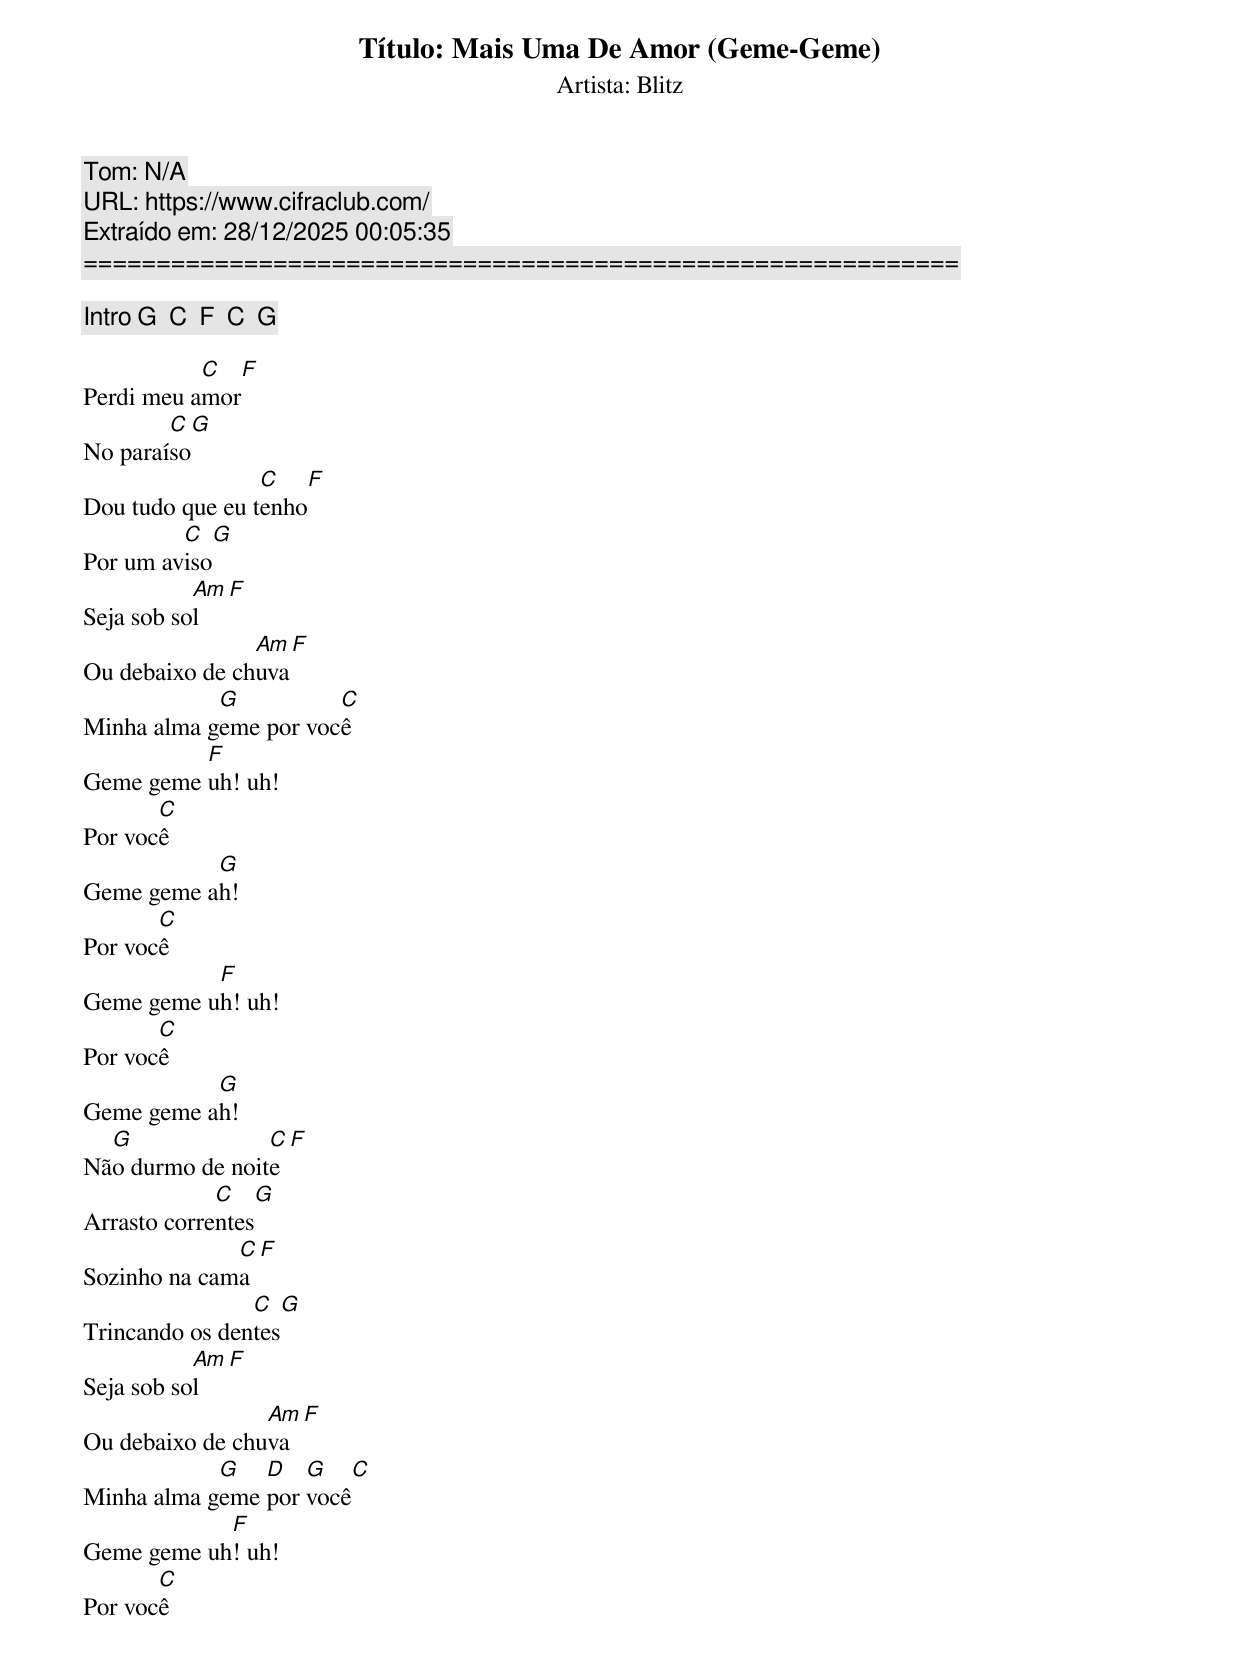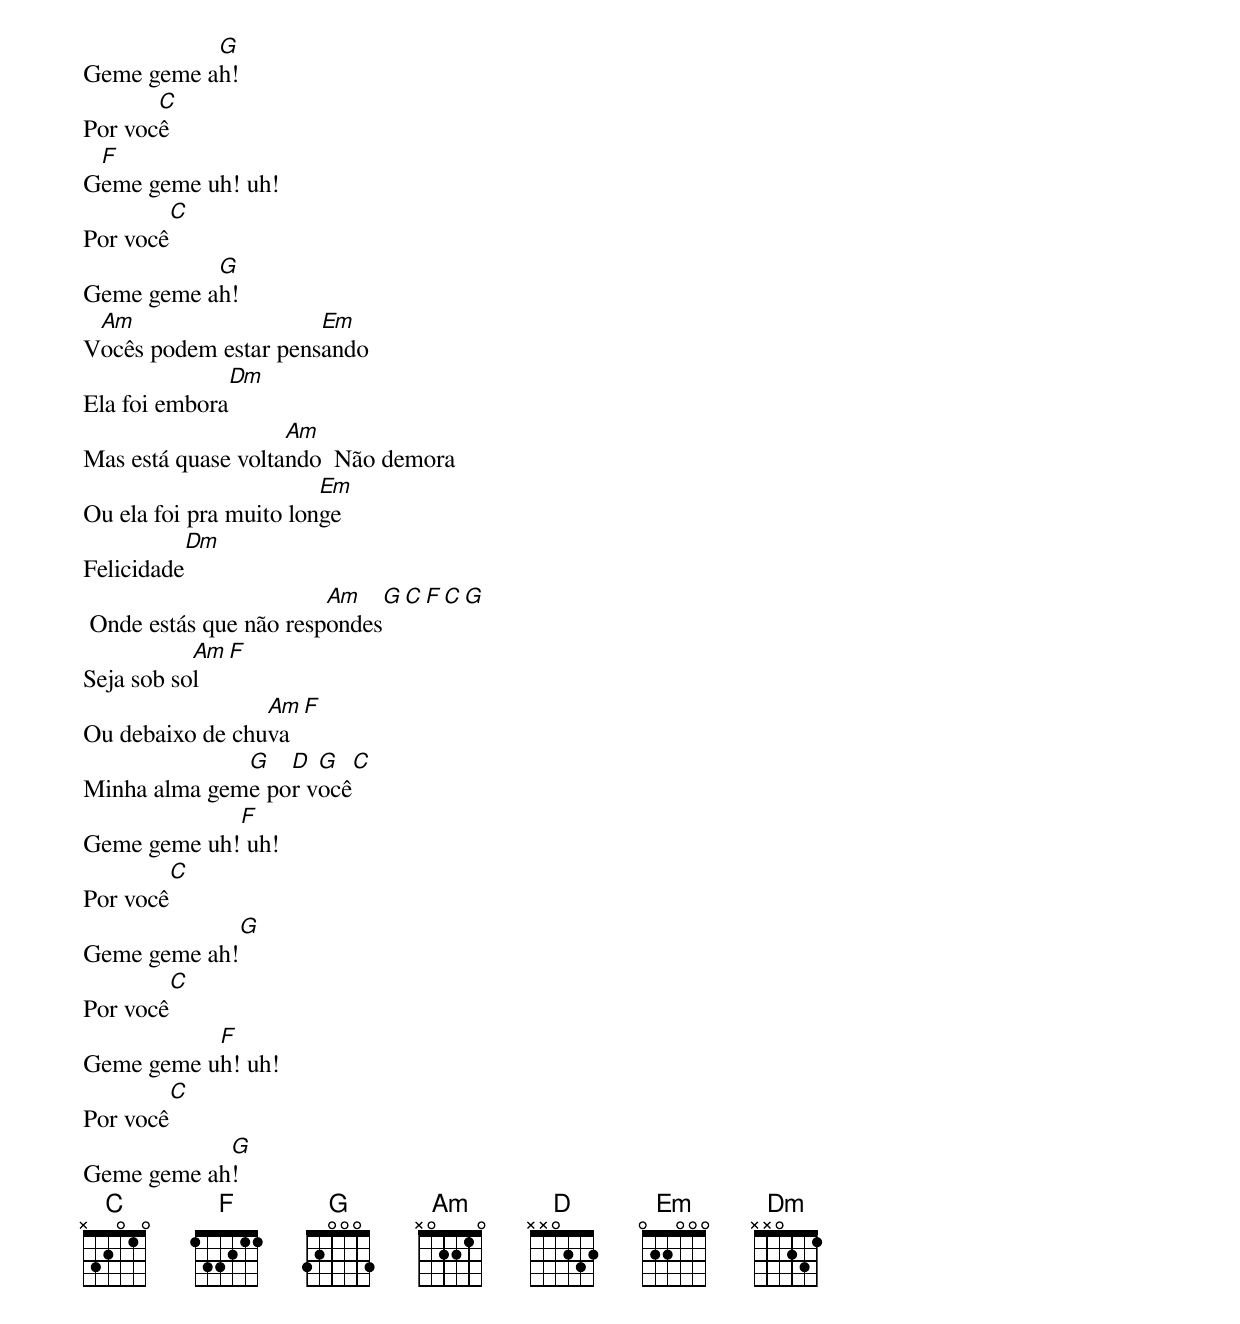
Título: Mais Uma De Amor (Geme-Geme)
Artista: Blitz
Tom: N/A
URL: https://www.cifraclub.com/
Extraído em: 28/12/2025 00:05:35
============================================================

[Intro] G  C  F  C  G

           C  F
Perdi meu amor
        C   G
No paraíso
                 C     F
Dou tudo que eu tenho
         C    G
Por um aviso
           Am  F
Seja sob sol
                Am   F
Ou debaixo de chuva
            G          C
Minha alma geme por você
          F
Geme geme uh! uh!
       C
Por você
           G
Geme geme ah!
       C
Por você
           F
Geme geme uh! uh!
       C
Por você
           G
Geme geme ah!
  G              C    F
Não durmo de noite
             C         G
Arrasto correntes
              C     F
Sozinho na cama
                C      G
Trincando os dentes
           Am  F
Seja sob sol
                 Am    F
Ou debaixo de chuva
            G   D   G   C
Minha alma geme por você
            F
Geme geme uh! uh!
       C
Por você
           G
Geme geme ah!
       C
Por você
 F
Geme geme uh! uh!
         C
Por você
           G
Geme geme ah!
 Am                   Em
Vocês podem estar pensando
                Dm
Ela foi embora
                    Am
Mas está quase voltando  Não demora
                        Em
Ou ela foi pra muito longe
            Dm
Felicidade
                        Am    G  C  F  C  G
 Onde estás que não respondes
           Am  F
Seja sob sol
                 Am    F
Ou debaixo de chuva
              G   D  G     C
Minha alma geme por você
             F
Geme geme uh! uh!
         C
Por você
             G
Geme geme ah!
         C
Por você
           F
Geme geme uh! uh!
         C
Por você
            G
Geme geme ah!
